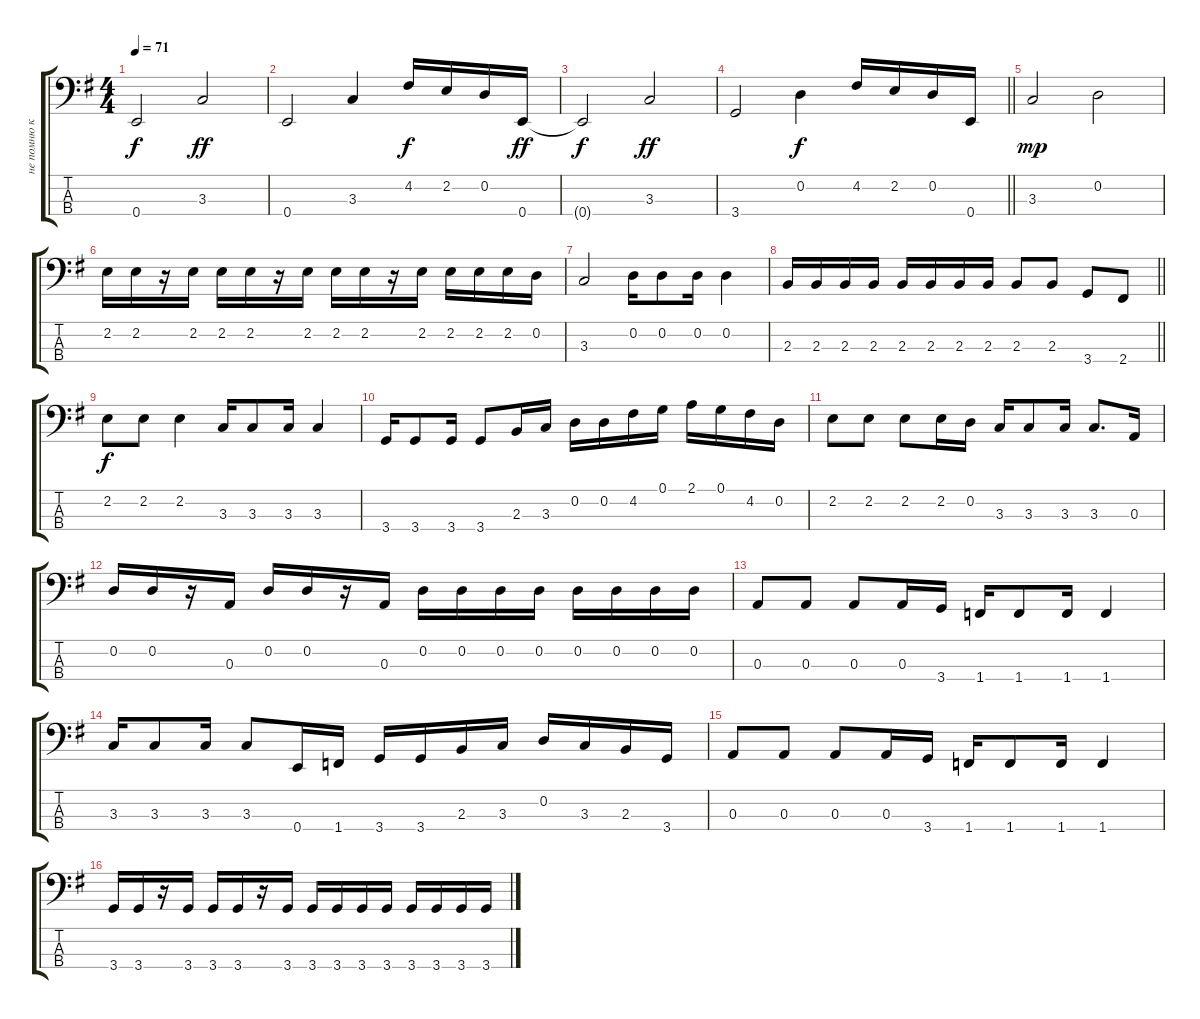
\track ("не помню кто" "не помню к") {instrument electricbassfinger}
\staff {score tabs}
\tuning (G2 D2 A1 E1) {hide}
\ts (4 4)
\tempo 71
\clef f4
\ks eminor
0.4{t}.2{dy f} 3.3.2{dy ff} |
0.4.2 3.3.4 4.2.16{dy f} 2.2.16 0.2.16 0.4.16{dy ff} |
0.4{t}.2{dy f} 3.3.2{dy ff} |
\barLineRight lightlight
3.4.2 0.2.4{dy f} 4.2.16 2.2.16 0.2.16 0.4.16 |
3.3.2{dy mp} 0.2.2 |
2.2.16 2.2.16 r.16 2.2.16 2.2.16 2.2.16 r.16 2.2.16 2.2.16 2.2.16 r.16 2.2.16 2.2.16 2.2.16 2.2.16 0.2.16 |
3.3.2 0.2.16 0.2.8 0.2.16 0.2.4 |
\barLineRight lightlight
2.3.16 2.3.16 2.3.16 2.3.16 2.3.16 2.3.16 2.3.16 2.3.16 2.3.8 2.3.8 3.4.8 2.4.8 |
2.2.8{dy f} 2.2.8 2.2.4 3.3.16 3.3.8 3.3.16 3.3.4 |
3.4.16 3.4.8 3.4.16 3.4.8 2.3.16 3.3.16 0.2.16 0.2.16 4.2.16 0.1.16 2.1.16 0.1.16 4.2.16 0.2.16 |
2.2.8 2.2.8 2.2.8 2.2.16 0.2.16 3.3.16 3.3.8 3.3.16 3.3.8{d} 0.3.16 |
0.2.16 0.2.16 r.16 0.3.16 0.2.16 0.2.16 r.16 0.3.16 0.2.16 0.2.16 0.2.16 0.2.16 0.2.16 0.2.16 0.2.16 0.2.16 |
0.3.8 0.3.8 0.3.8 0.3.16 3.4.16 1.4.16 1.4.8 1.4.16 1.4.4 |
3.3.16 3.3.8 3.3.16 3.3.8 0.4.16 1.4.16 3.4.16 3.4.16 2.3.16 3.3.16 0.2.16 3.3.16 2.3.16 3.4.16 |
0.3.8 0.3.8 0.3.8 0.3.16 3.4.16 1.4.16 1.4.8 1.4.16 1.4.4 |
3.4.16 3.4.16 r.16 3.4.16 3.4.16 3.4.16 r.16 3.4.16 3.4.16 3.4.16 3.4.16 3.4.16 3.4.16 3.4.16 3.4.16 3.4.16
